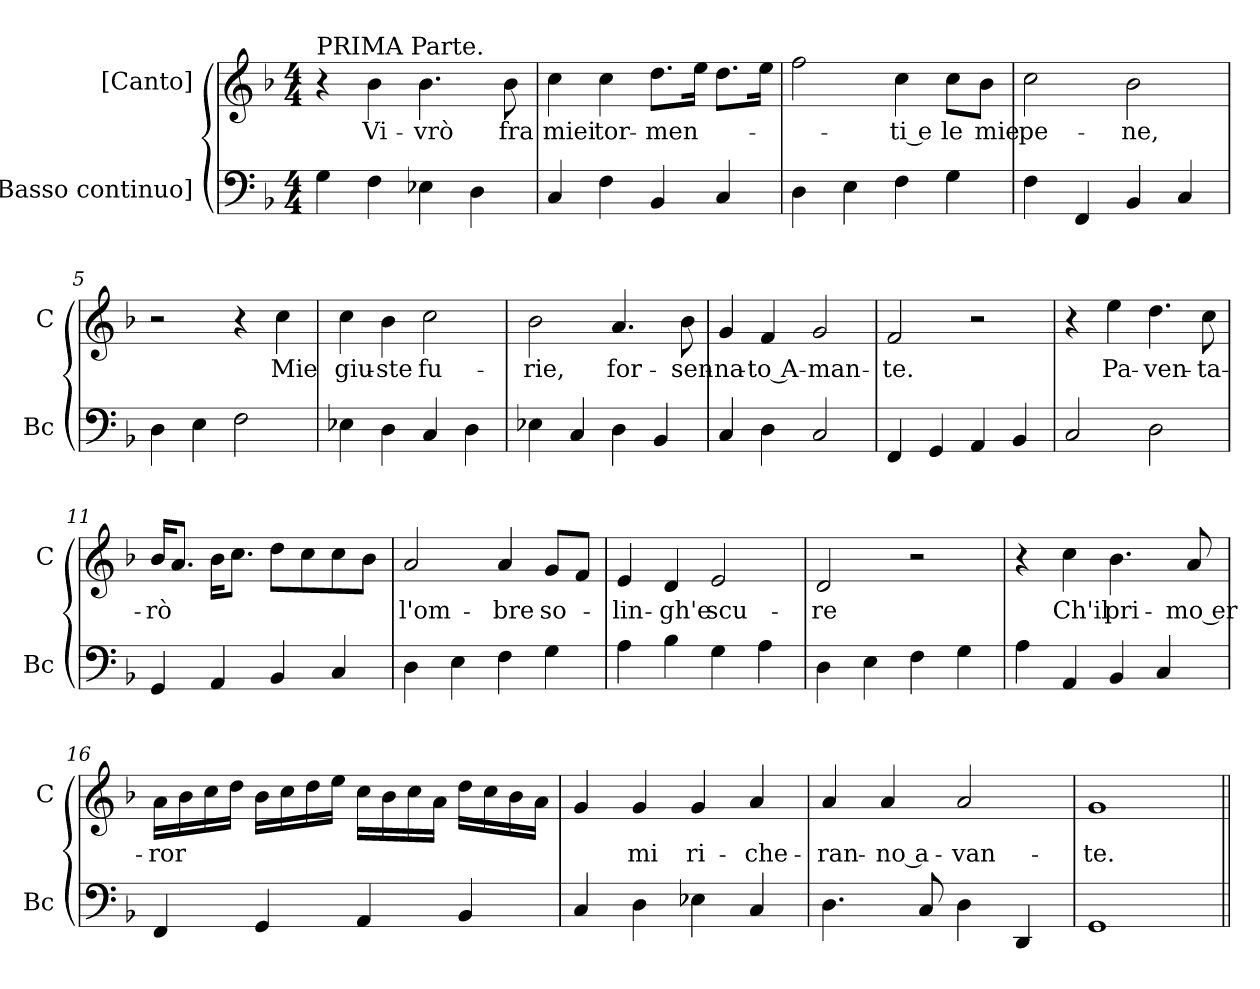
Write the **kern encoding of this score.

**kern	**kern	**text
*part2	*part1	*part1
*staff2	*staff1	*staff1
*I"[Basso continuo]	*I"[Canto]	*
*I'Bc	*I'C	*
*clefF4	*clefG2	*
*k[b-]	*k[b-]	*
*F:	*F:	*
*M4/4	*M4/4	*
=1	=1	=1
!	!LO:TX:a:t=PRIMA Parte.	!
4G	4r	.
4F	4b-	Vi-
4E-X	4.b-	-vrò
4D	.	.
.	8b-	fra
=2	=2	=2
4C	4cc	miei
4F	4cc	tor-
4BB-	8.ddL	-men-
.	16eeJk	.
4C	8.ddL	.
.	16eeJk	.
=3	=3	=3
4D	2ff	.
4E	.	.
4F	4cc	-ti e
4G	8ccL	le
.	8b-J	mie
=4	=4	=4
4F	2cc	pe-
4FF	.	.
4BB-	2b-	-ne,
4C	.	.
=5	=5	=5
4D	2r	.
4E	.	.
2F	4r	.
.	4cc	Mie
=6	=6	=6
4E-X	4cc	giu-
4D	4b-	-ste
4C	2cc	fu-
4D	.	.
=7	=7	=7
4E-X	2b-	-rie,
4C	.	.
4D	4.a	for-
4BB-	.	.
.	8b-	-sen-
=8	=8	=8
4C	4g	-na-
4D	4f	-to A-
2C	2g	-man-
=9	=9	=9
4FF	2f	-te.
4GG	.	.
4AA	2r	.
4BB-	.	.
=10	=10	=10
2C	4r	.
.	4ee	Pa-
2D	4.dd	-ven-
.	8cc	-ta-
=11	=11	=11
4GG	16b-KL	-rò
.	8.aJ	.
4AA	16b-KL	.
.	8.ccJ	.
4BB-	8ddL	.
.	8cc	.
4C	8cc	.
.	8b-J	.
=12	=12	=12
4D	2a	l'om-
4E	.	.
4F	4a	-bre
4G	8gL	so-
.	8fJ	.
=13	=13	=13
4A	4e	-lin-
4B-	4d	-gh'e
4G	2e	scu-
4A	.	.
=14	=14	=14
4D	2d	-re
4E	.	.
4F	2r	.
4G	.	.
=15	=15	=15
4A	4r	.
4AA	4cc	Ch'il
4BB-	4.b-	pri-
4C	.	.
.	8a	-mo er-
=16	=16	=16
4FF	16aLL	-ror
.	16b-	.
.	16cc	.
.	16ddJJ	.
4GG	16b-LL	.
.	16cc	.
.	16dd	.
.	16eeJJ	.
4AA	16ccLL	.
.	16b-	.
.	16cc	.
.	16aJJ	.
4BB-	16ddLL	.
.	16cc	.
.	16b-	.
.	16aJJ	.
=17	=17	=17
4C	4g	.
4D	4g	mi
4E-X	4g	ri-
4C	4a	-che-
=18	=18	=18
4.D	4a	-ran-
.	4a	-no a-
8C	.	.
4D	2a	-van-
4DD	.	.
=19	=19	=19
1GG	1g	-te.
=||	=||	=||
*-	*-	*-
